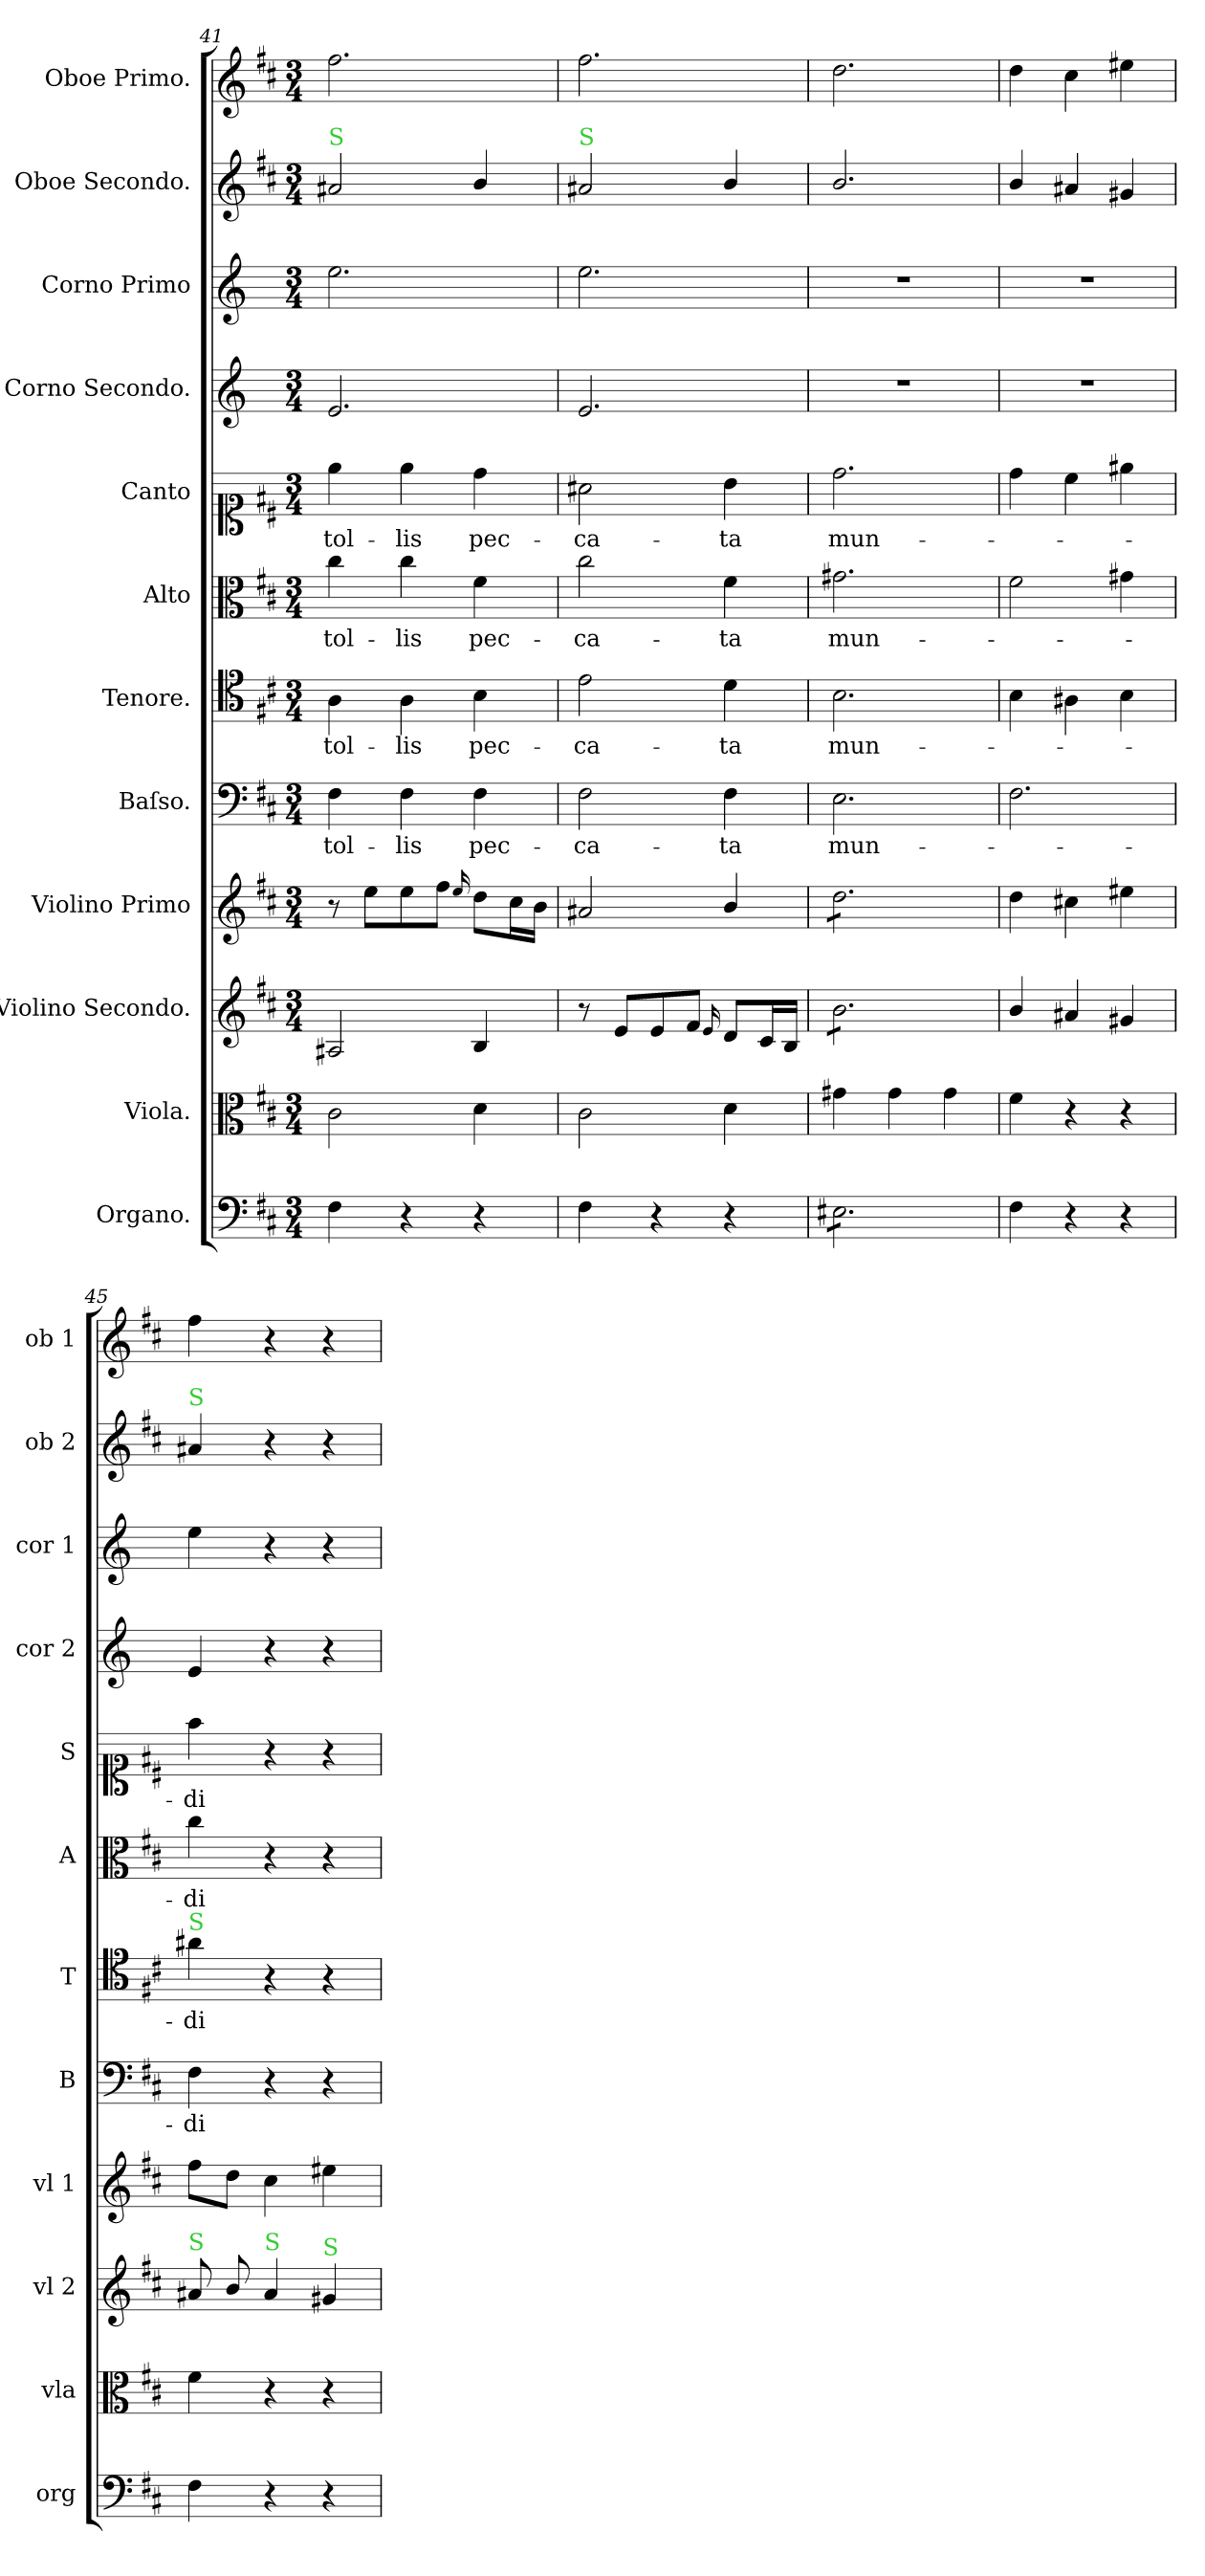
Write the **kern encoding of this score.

**kern	**kern	**kern	**kern	**kern	**text	**kern	**text	**kern	**text	**kern	**text	**kern	**kern	**kern	**kern
*part12	*part11	*part10	*part9	*part8	*part8	*part7	*part7	*part6	*part6	*part5	*part5	*part4	*part3	*part2	*part1
*staff12	*staff11	*staff10	*staff9	*staff8	*staff8	*staff7	*staff7	*staff6	*staff6	*staff5	*staff5	*staff4	*staff3	*staff2	*staff1
*I"Organo.	*I"Viola.	*I"Violino Secondo.	*I"Violino Primo	*I"Baſso.	*	*I"Tenore.	*	*I"Alto	*	*I"Canto	*	*I"Corno Secondo.	*I"Corno Primo	*I"Oboe Secondo.	*I"Oboe Primo.
*I'org	*I'vla	*I'vl 2	*I'vl 1	*I'B	*	*I'T	*	*I'A	*	*I'S	*	*I'cor 2	*I'cor 1	*I'ob 2	*I'ob 1
*clefF4	*clefC3	*clefG2	*clefG2	*clefF4	*	*clefC4	*	*clefC3	*	*clefC1	*	*clefG2	*clefG2	*clefG2	*clefG2
*	*	*	*	*	*	*	*	*	*	*	*	*ITrd6c10	*ITrd6c10	*	*
*k[f#c#]	*k[f#c#]	*k[f#c#]	*k[f#c#]	*k[f#c#]	*	*k[f#c#]	*	*k[f#c#]	*	*k[f#c#]	*	*k[f#c#]	*k[f#c#]	*k[f#c#]	*k[f#c#]
*b:	*b:	*b:	*b:	*b:	*	*b:	*	*b:	*	*b:	*	*b:	*b:	*b:	*b:
*M3/4	*M3/4	*M3/4	*M3/4	*M3/4	*	*M3/4	*	*M3/4	*	*M3/4	*	*M3/4	*M3/4	*M3/4	*M3/4
=41	=41	=41	=41	=41	=41	=41	=41	=41	=41	=41	=41	=41	=41	=41	=41
!	!	!	!	!	!	!	!	!	!	!	!	!	!	!LO:TX:a:color=limegreen:t=S	!
4F#\	2c#\	2A#X/	8r	4F#\	tol-	4A\	tol-	4cc#\	tol-	4ee\	tol-	2.F#/	2.f#\	2a#X	2.ff#\
.	.	.	8ee\L	.	.	.	.	.	.	.	.	.	.	.	.
4r	.	.	8ee\	4F#\	-lis	4A\	-lis	4cc#\	-lis	4ee\	-lis	.	.	.	.
.	.	.	8ff#\J	.	.	.	.	.	.	.	.	.	.	.	.
.	.	.	16qqee/	.	.	.	.	.	.	.	.	.	.	.	.
4r	4d\	4B/	8dd\L	4F#\	pec-	4B\	pec-	4f#\	pec-	4dd\	pec-	.	.	4b/	.
.	.	.	16cc#\L	.	.	.	.	.	.	.	.	.	.	.	.
.	.	.	16b\JJ	.	.	.	.	.	.	.	.	.	.	.	.
=42	=42	=42	=42	=42	=42	=42	=42	=42	=42	=42	=42	=42	=42	=42	=42
!	!	!	!	!	!	!	!	!	!	!	!	!	!	!LO:TX:a:color=limegreen:t=S	!
4F#\	2c#\	8r	2a#X/	2F#\	-ca-	2e\	-ca-	2cc#\	-ca-	2a#X\	-ca-	2.F#/	2.f#\	2a#X	2.ff#\
.	.	8e/L	.	.	.	.	.	.	.	.	.	.	.	.	.
4r	.	8e/	.	.	.	.	.	.	.	.	.	.	.	.	.
.	.	8f#/J	.	.	.	.	.	.	.	.	.	.	.	.	.
.	.	16qqe/	.	.	.	.	.	.	.	.	.	.	.	.	.
4r	4d\	8d/L	4b/	4F#\	-ta	4d\	-ta	4f#\	-ta	4b\	-ta	.	.	4b/	.
.	.	16c#/L	.	.	.	.	.	.	.	.	.	.	.	.	.
.	.	16B/JJ	.	.	.	.	.	.	.	.	.	.	.	.	.
=43	=43	=43	=43	=43	=43	=43	=43	=43	=43	=43	=43	=43	=43	=43	=43
*tremolo	*	*	*	*	*	*	*	*	*	*	*	*	*	*	*
*	*	*tremolo	*	*	*	*	*	*	*	*	*	*	*	*	*
*	*	*	*tremolo	*	*	*	*	*	*	*	*	*	*	*	*
8E#X\L	4g#X\	8b\L	8dd\L	2.E\	mun-	2.B\	mun-	2.g#X\	mun-	2.dd\	mun-	2.r	2.r	2.b/	2.dd\
8E#X\	.	8b\	8dd\	.	.	.	.	.	.	.	.	.	.	.	.
8E#X\	4g#\	8b\	8dd\	.	.	.	.	.	.	.	.	.	.	.	.
8E#X\	.	8b\	8dd\	.	.	.	.	.	.	.	.	.	.	.	.
8E#X\	4g#\	8b\	8dd\	.	.	.	.	.	.	.	.	.	.	.	.
8E#X\J	.	8b\J	8dd\J	.	.	.	.	.	.	.	.	.	.	.	.
*	*	*	*Xtremolo	*	*	*	*	*	*	*	*	*	*	*	*
*	*	*Xtremolo	*	*	*	*	*	*	*	*	*	*	*	*	*
*Xtremolo	*	*	*	*	*	*	*	*	*	*	*	*	*	*	*
=44	=44	=44	=44	=44	=44	=44	=44	=44	=44	=44	=44	=44	=44	=44	=44
4F#\	4f#\	4b/	4dd\	2.F#\	.	4B\	.	2f#\	.	4dd\	.	2.r	2.r	4b/	4dd\
4r	4r	4a#X/	4cc#X\	.	.	4A#X\	.	.	.	4cc#\	.	.	.	4a#X/	4cc#\
4r	4r	4g#X/	4ee#X\	.	.	4B\	.	4g#X\	.	4ee#X\	.	.	.	4g#X/	4ee#X\
=45	=45	=45	=45	=45	=45	=45	=45	=45	=45	=45	=45	=45	=45	=45	=45
!	!	!	!	!	!	!	!	!	!	!	!	!	!	!LO:TX:a:color=limegreen:t=S	!
!	!	!	!	!	!	!LO:TX:a:color=limegreen:t=S	!	!	!	!	!	!	!	!	!
!	!	!LO:TX:a:color=limegreen:t=S	!	!	!	!	!	!	!	!	!	!	!	!	!
4F#\	4f#\	8a#X	8ff#\L	4F#\	-di	4a#X	-di	4cc#\	-di	4ff#\	-di	4F#/	4f#\	4a#X	4ff#\
.	.	8b/	8dd\J	.	.	.	.	.	.	.	.	.	.	.	.
!	!	!LO:TX:a:color=limegreen:t=S	!	!	!	!	!	!	!	!	!	!	!	!	!
4r	4r	4a#	4cc#\	4r	.	4r	.	4r	.	4r	.	4r	4r	4r	4r
!	!	!LO:TX:a:color=limegreen:t=S	!	!	!	!	!	!	!	!	!	!	!	!	!
4r	4r	4g#X	4ee#X\	4r	.	4r	.	4r	.	4r	.	4r	4r	4r	4r
=	=	=	=	=	=	=	=	=	=	=	=	=	=	=	=
*-	*-	*-	*-	*-	*-	*-	*-	*-	*-	*-	*-	*-	*-	*-	*-
